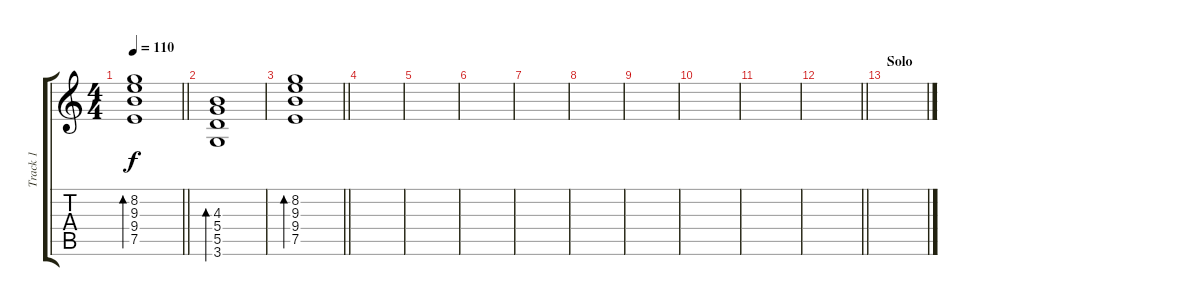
\track ("Track 1" "Track 1") {instrument electricguitarjazz}
\staff {score tabs}
\tuning (E4 B3 G3 D3 A2 E2) {hide}
\ts (4 4)
\tempo 110
\clef g2
\barLineRight lightlight
\ks c
(8.2 9.3 9.4 7.5).1{bd 120 dy f} |
(4.3 5.4 5.5 3.6).1{bd 120} |
\barLineRight lightlight
(8.2 9.3 9.4 7.5).1{bd 120} |
|
|
|
|
|
|
|
|
\barLineRight lightlight
|
\section ("" "Solo")
